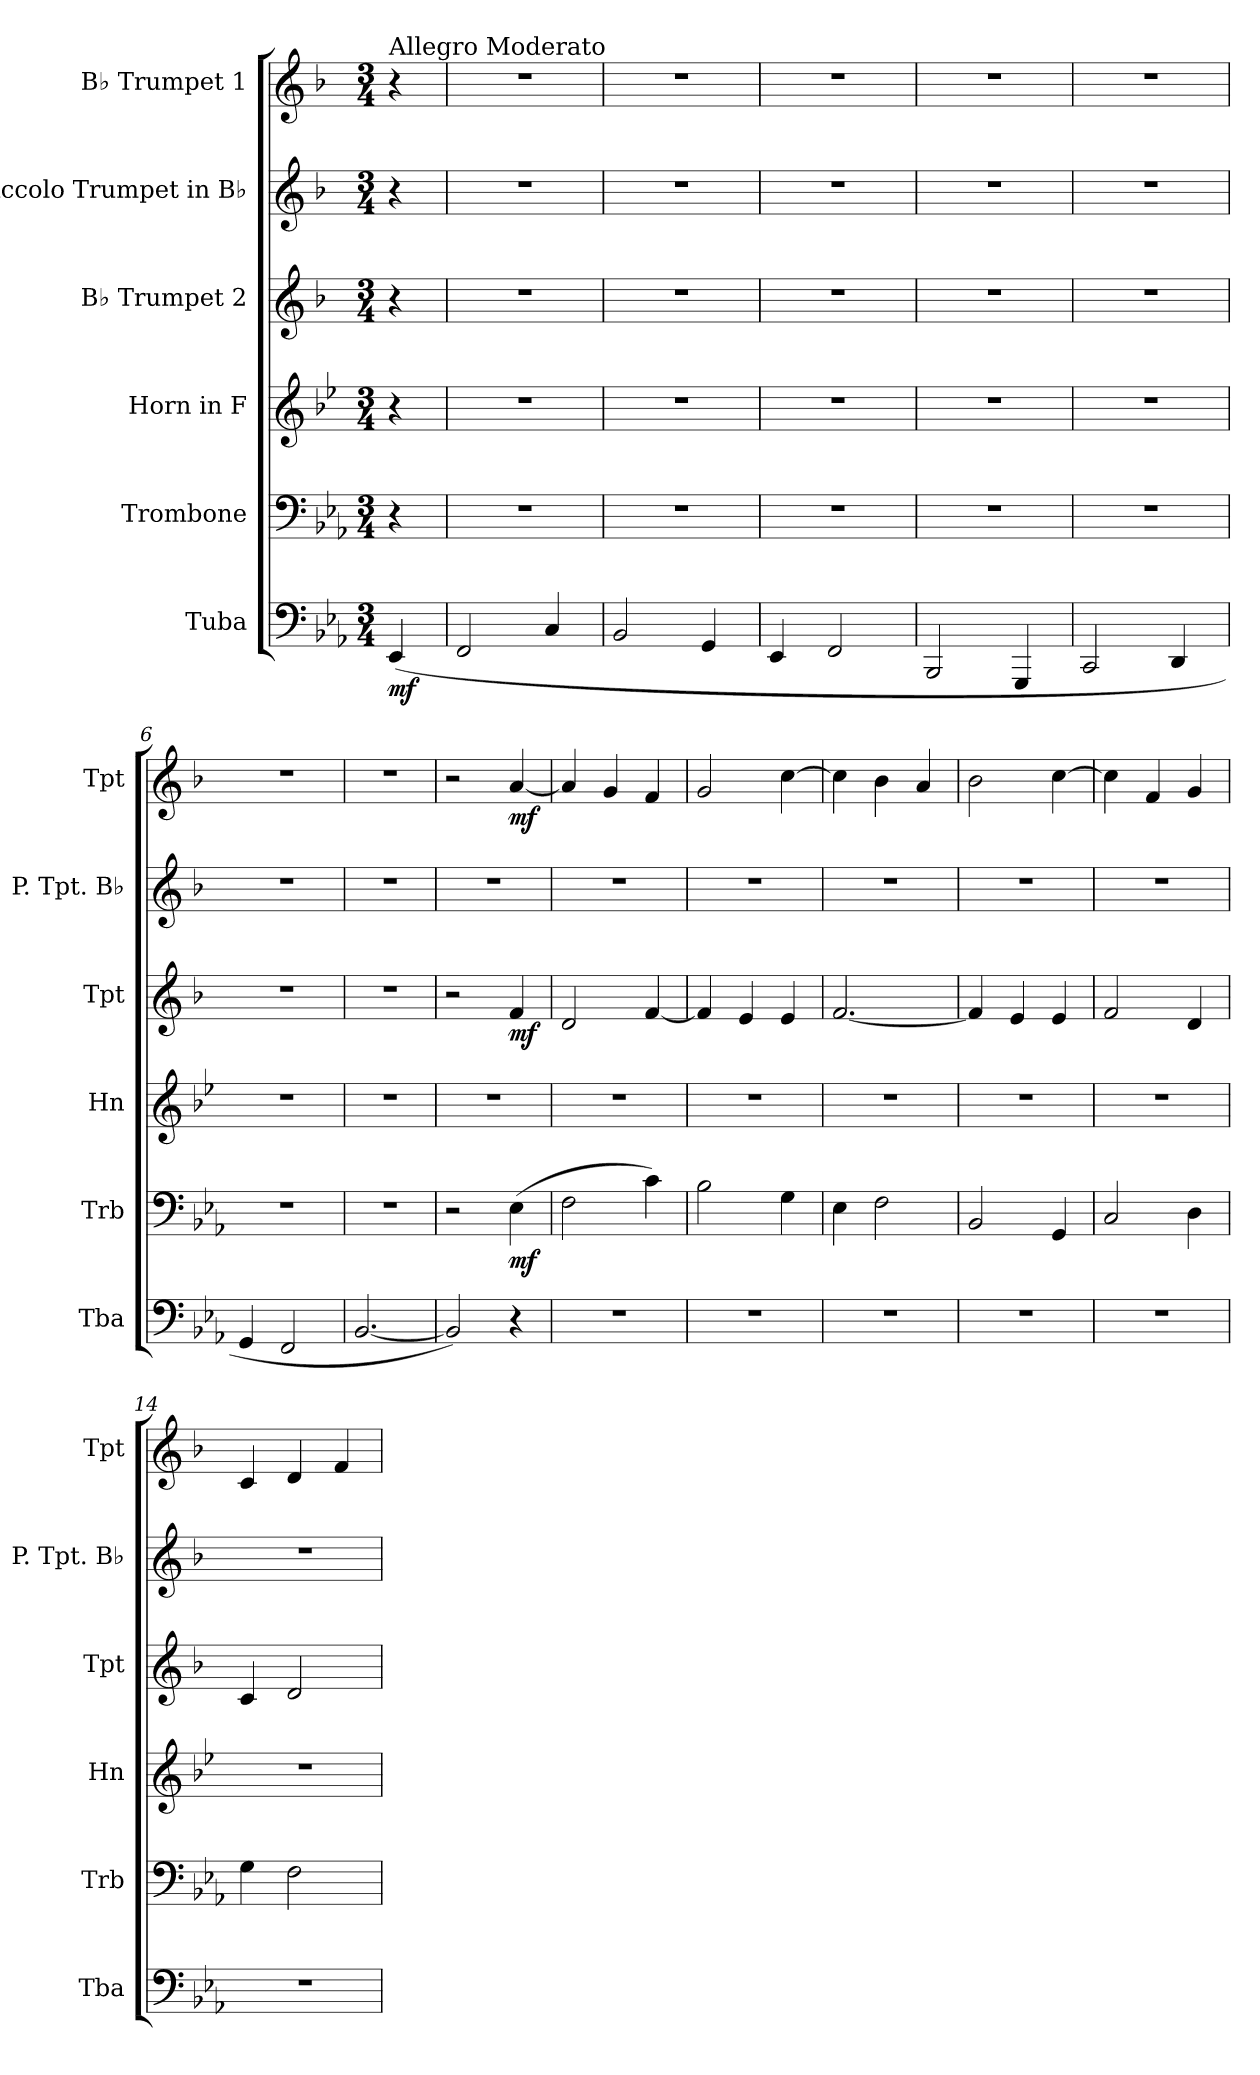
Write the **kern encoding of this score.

**kern	**dynam	**kern	**dynam	**kern	**kern	**dynam	**kern	**kern	**dynam
*part6	*part6	*part5	*part5	*part4	*part3	*part3	*part2	*part1	*part1
*staff6	*staff6	*staff5	*staff5	*staff4	*staff3	*staff3	*staff2	*staff1	*staff1
*I"Tuba	*	*I"Trombone	*	*I"Horn in F	*I"B♭ Trumpet 2	*	*I"Piccolo Trumpet in B♭	*I"B♭ Trumpet 1	*
*I'Tba	*	*I'Trb	*	*I'Hn	*I'Tpt	*	*I'P. Tpt. B♭	*I'Tpt	*
*clefF4	*	*clefF4	*	*clefG2	*clefG2	*	*clefG2	*clefG2	*
*	*	*	*	*ITrd4c7	*ITrd1c2	*	*ITrd-6c-10	*ITrd1c2	*
*k[b-e-a-]	*	*k[b-e-a-]	*	*k[b-e-a-]	*k[b-e-a-]	*	*k[b-e-a-]	*k[b-e-a-]	*
*M3/4	*	*M3/4	*	*M3/4	*M3/4	*	*M3/4	*M3/4	*
*MM90	*	*MM90	*	*MM90	*MM90	*	*MM90	*MM90	*
=	=	=	=	=	=	=	=	=	=
!	!	!	!	!	!	!	!	!LO:TX:a:t=Allegro Moderato	!
!	!LO:DY:b	!	!	!	!	!	!	!	!
(4EE-/	mf	4r	.	4r	4r	.	4r	4r	.
=1	=1	=1	=1	=1	=1	=1	=1	=1	=1
2FF/	.	2.r	.	2.r	2.r	.	2.r	2.r	.
4C/	.	.	.	.	.	.	.	.	.
=2	=2	=2	=2	=2	=2	=2	=2	=2	=2
2BB-/	.	2.r	.	2.r	2.r	.	2.r	2.r	.
4GG/	.	.	.	.	.	.	.	.	.
=3	=3	=3	=3	=3	=3	=3	=3	=3	=3
4EE-/	.	2.r	.	2.r	2.r	.	2.r	2.r	.
2FF/	.	.	.	.	.	.	.	.	.
=4	=4	=4	=4	=4	=4	=4	=4	=4	=4
2BBB-/	.	2.r	.	2.r	2.r	.	2.r	2.r	.
4GGG/	.	.	.	.	.	.	.	.	.
=5	=5	=5	=5	=5	=5	=5	=5	=5	=5
2CC/	.	2.r	.	2.r	2.r	.	2.r	2.r	.
4DD/	.	.	.	.	.	.	.	.	.
=6	=6	=6	=6	=6	=6	=6	=6	=6	=6
4GG/	.	2.r	.	2.r	2.r	.	2.r	2.r	.
2FF/	.	.	.	.	.	.	.	.	.
=7	=7	=7	=7	=7	=7	=7	=7	=7	=7
[2.BB-/	.	2.r	.	2.r	2.r	.	2.r	2.r	.
=8	=8	=8	=8	=8	=8	=8	=8	=8	=8
2BB-/])	.	2r	.	2.r	2r	.	2.r	2r	.
!	!	!	!LO:DY:b	!	!	!LO:DY:b	!	!	!LO:DY:b
4r	.	(4E-\	mf	.	4e-/	mf	.	[4g/	mf
!!LO:LB:g=z
=9	=9	=9	=9	=9	=9	=9	=9	=9	=9
2.r	.	2F\	.	2.r	2c/	.	2.r	4g/]	.
.	.	.	.	.	.	.	.	4f/	.
.	.	4c\)	.	.	[4e-/	.	.	4e-/	.
=10	=10	=10	=10	=10	=10	=10	=10	=10	=10
2.r	.	2B-\	.	2.r	4e-/]	.	2.r	2f/	.
.	.	.	.	.	4d/	.	.	.	.
.	.	4G\	.	.	4d/	.	.	[4b-\	.
=11	=11	=11	=11	=11	=11	=11	=11	=11	=11
2.r	.	4E-\	.	2.r	[2.e-/	.	2.r	4b-\]	.
.	.	2F\	.	.	.	.	.	4a-\	.
.	.	.	.	.	.	.	.	4g/	.
=12	=12	=12	=12	=12	=12	=12	=12	=12	=12
2.r	.	2BB-/	.	2.r	4e-/]	.	2.r	2a-\	.
.	.	.	.	.	4d/	.	.	.	.
.	.	4GG/	.	.	4d/	.	.	[4b-\	.
=13	=13	=13	=13	=13	=13	=13	=13	=13	=13
2.r	.	2C/	.	2.r	2e-/	.	2.r	4b-\]	.
.	.	.	.	.	.	.	.	4e-/	.
.	.	4D\	.	.	4c/	.	.	4f/	.
=14	=14	=14	=14	=14	=14	=14	=14	=14	=14
2.r	.	4G\	.	2.r	4B-/	.	2.r	4B-/	.
.	.	2F\	.	.	2c/	.	.	4c/	.
.	.	.	.	.	.	.	.	4e-/	.
=	=	=	=	=	=	=	=	=	=
*-	*-	*-	*-	*-	*-	*-	*-	*-	*-
